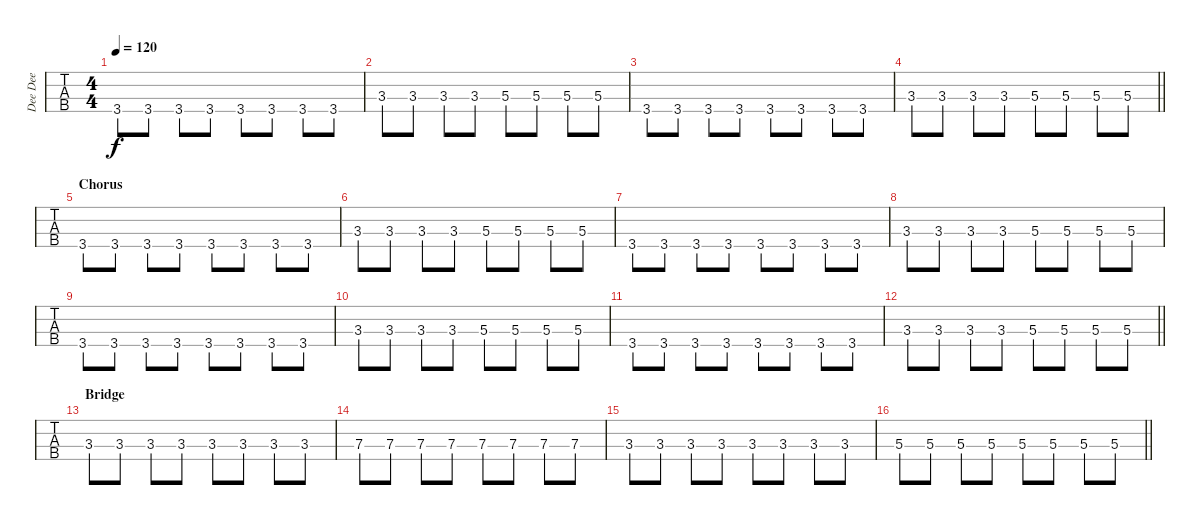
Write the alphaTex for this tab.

\track ("Dee Dee" "Dee Dee") {instrument electricbassfinger}
\staff {tabs}
\tuning (G2 D2 A1 E1) {hide}
\ts (4 4)
\tempo 120
\clef f4
\ks c
3.4.8{dy f} 3.4.8 3.4.8 3.4.8 3.4.8 3.4.8 3.4.8 3.4.8 |
3.3.8 3.3.8 3.3.8 3.3.8 5.3.8 5.3.8 5.3.8 5.3.8 |
3.4.8 3.4.8 3.4.8 3.4.8 3.4.8 3.4.8 3.4.8 3.4.8 |
\barLineRight lightlight
3.3.8 3.3.8 3.3.8 3.3.8 5.3.8 5.3.8 5.3.8 5.3.8 |
\section ("" "Chorus")
3.4.8 3.4.8 3.4.8 3.4.8 3.4.8 3.4.8 3.4.8 3.4.8 |
3.3.8 3.3.8 3.3.8 3.3.8 5.3.8 5.3.8 5.3.8 5.3.8 |
3.4.8 3.4.8 3.4.8 3.4.8 3.4.8 3.4.8 3.4.8 3.4.8 |
3.3.8 3.3.8 3.3.8 3.3.8 5.3.8 5.3.8 5.3.8 5.3.8 |
3.4.8 3.4.8 3.4.8 3.4.8 3.4.8 3.4.8 3.4.8 3.4.8 |
3.3.8 3.3.8 3.3.8 3.3.8 5.3.8 5.3.8 5.3.8 5.3.8 |
3.4.8 3.4.8 3.4.8 3.4.8 3.4.8 3.4.8 3.4.8 3.4.8 |
\barLineRight lightlight
3.3.8 3.3.8 3.3.8 3.3.8 5.3.8 5.3.8 5.3.8 5.3.8 |
\section ("" "Bridge")
3.3.8 3.3.8 3.3.8 3.3.8 3.3.8 3.3.8 3.3.8 3.3.8 |
7.3.8 7.3.8 7.3.8 7.3.8 7.3.8 7.3.8 7.3.8 7.3.8 |
3.3.8 3.3.8 3.3.8 3.3.8 3.3.8 3.3.8 3.3.8 3.3.8 |
\barLineRight lightlight
5.3.8 5.3.8 5.3.8 5.3.8 5.3.8 5.3.8 5.3.8 5.3.8
